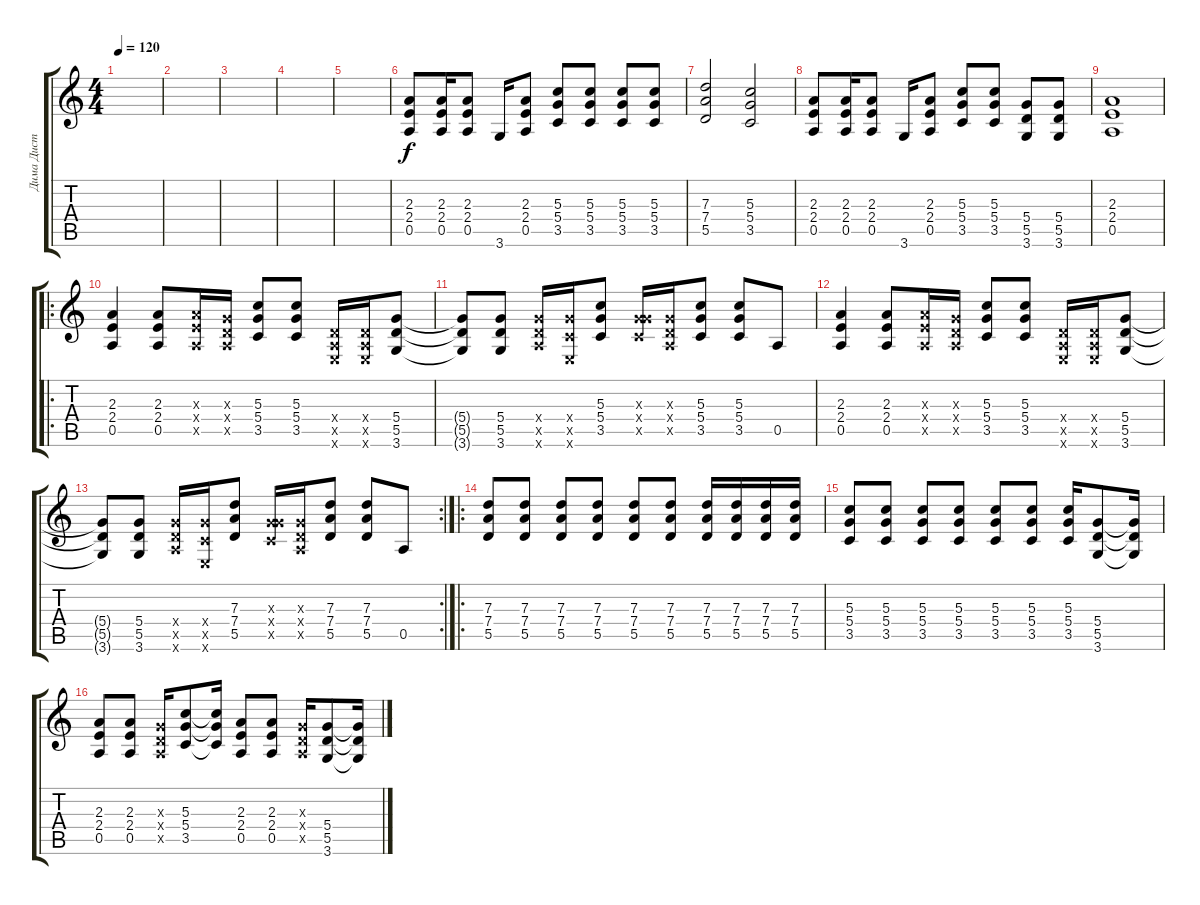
\track ("Дима Дист" "Дима Дист") {instrument distortionguitar}
\staff {score tabs}
\tuning (E4 B3 G3 D3 A2 E2) {hide}
\ts (4 4)
\tempo 120
\clef g2
\ks c
|
|
|
|
|
(2.3 2.4 0.5).8 (2.3 2.4 0.5).16 (2.3 2.4 0.5).8 3.6.16 (2.3 2.4 0.5).8 (5.3 5.4 3.5).8 (5.3 5.4 3.5).8 (5.3 5.4 3.5).8 (5.3 5.4 3.5).8 |
(7.3 7.4 5.5).2 (5.3 5.4 3.5).2 |
(2.3 2.4 0.5).8 (2.3 2.4 0.5).16 (2.3 2.4 0.5).8 3.6.16 (2.3 2.4 0.5).8 (5.3 5.4 3.5).8 (5.3 5.4 3.5).8 (5.4 5.5 3.6).8 (5.4 5.5 3.6).8 |
(2.3 2.4 0.5).1 |
\ro
(2.3 2.4 0.5).4 (2.3 2.4 0.5).8 (2.3{x} 2.4{x} 0.5{x}).16 (0.3{x} 0.4{x} 0.5{x}).16 (5.3 5.4 3.5).8 (5.3 5.4 3.5).8 (0.4{x} 0.5{x} 0.6{x}).16 (0.4{x} 0.5{x} 0.6{x}).16 (5.4 5.5 3.6).8 |
(5.4{t} 5.5{t} 3.6{t}).8 (5.4 5.5 3.6).8 (5.4{x} 5.5{x} 5.6{x}).16 (5.4{x} 3.5{x} 0.6{x}).16 (5.3 5.4 3.5).8 (0.3{x} 5.4{x} 3.5{x}).16 (0.3{x} 0.4{x} 0.5{x}).16 (5.3 5.4 3.5).8 (5.3 5.4 3.5).8 0.5.8 |
(2.3 2.4 0.5).4 (2.3 2.4 0.5).8 (2.3{x} 2.4{x} 0.5{x}).16 (0.3{x} 0.4{x} 0.5{x}).16 (5.3 5.4 3.5).8 (5.3 5.4 3.5).8 (0.4{x} 0.5{x} 0.6{x}).16 (0.4{x} 0.5{x} 0.6{x}).16 (5.4 5.5 3.6).8 |
\rc 2
(5.4{t} 5.5{t} 3.6{t}).8 (5.4 5.5 3.6).8 (5.4{x} 5.5{x} 5.6{x}).16 (5.4{x} 3.5{x} 0.6{x}).16 (7.3 7.4 5.5).8 (0.3{x} 5.4{x} 3.5{x}).16 (0.3{x} 0.4{x} 0.5{x}).16 (7.3 7.4 5.5).8 (7.3 7.4 5.5).8 0.5.8 |
\ro
(7.3 7.4 5.5).8 (7.3 7.4 5.5).8 (7.3 7.4 5.5).8 (7.3 7.4 5.5).8 (7.3 7.4 5.5).8 (7.3 7.4 5.5).8 (7.3 7.4 5.5).16 (7.3 7.4 5.5).16 (7.3 7.4 5.5).16 (7.3 7.4 5.5).16 |
(5.3 5.4 3.5).8 (5.3 5.4 3.5).8 (5.3 5.4 3.5).8 (5.3 5.4 3.5).8 (5.3 5.4 3.5).8 (5.3 5.4 3.5).8 (5.3 5.4 3.5).16 (5.4 5.5 3.6).8 (5.4{t} 5.5{t} 3.6{t}).16 |
(2.3 2.4 0.5).8 (2.3 2.4 0.5).8 (0.3{x} 0.4{x} 0.5{x}).16 (5.3 5.4 3.5).8 (5.3{t} 5.4{t} 3.5{t}).16 (2.3 2.4 0.5).8 (2.3 2.4 0.5).8 (0.3{x} 0.4{x} 0.5{x}).16 (5.4 5.5 3.6).8 (5.4{t} 5.5{t} 3.6{t}).16
